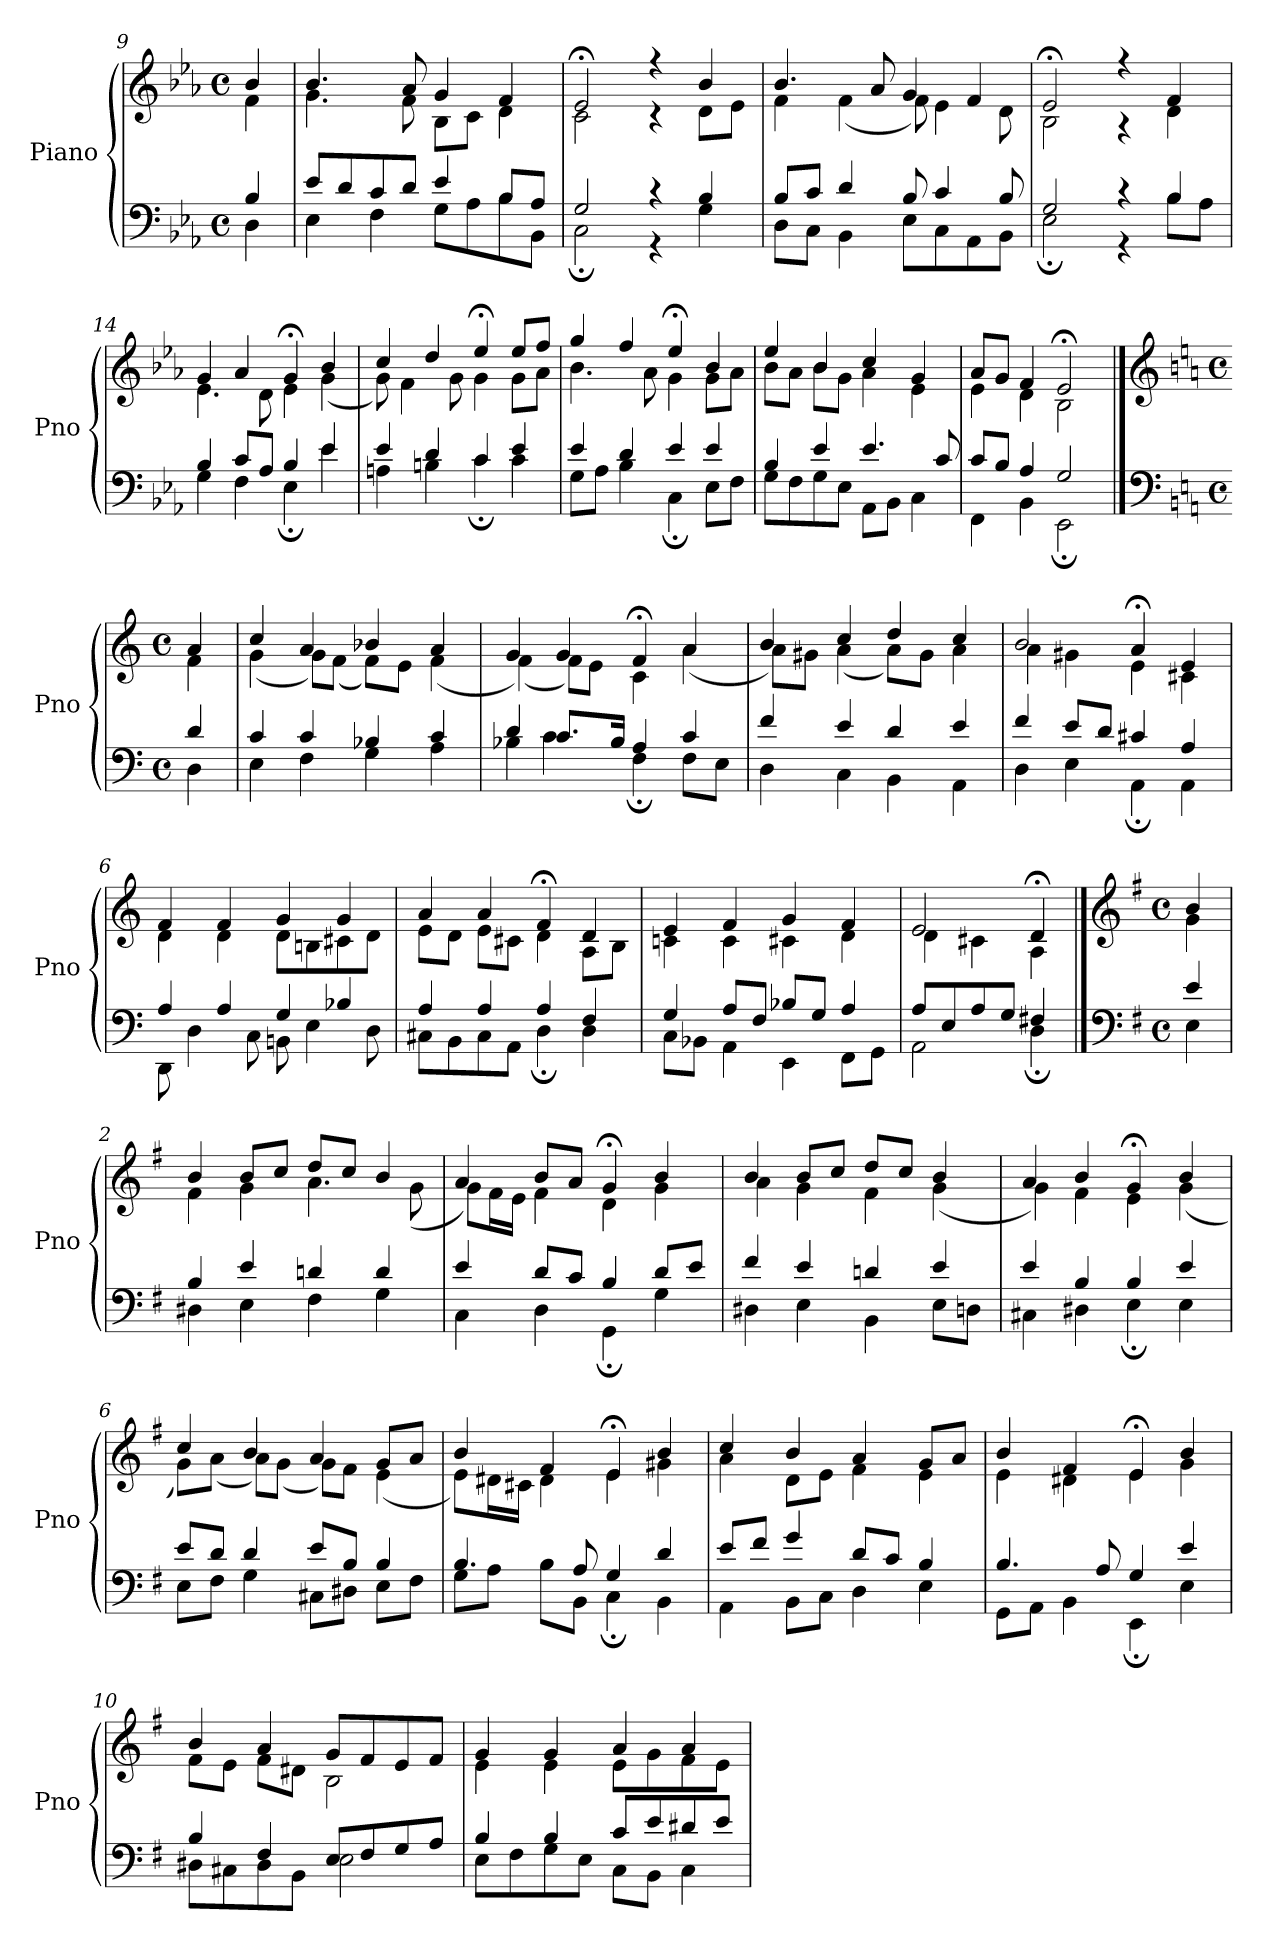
**kern	**kern
*part1	*part1
*staff2	*staff1
*I"Piano	*
*I'Pno	*
*clefF4	*clefG2
*k[b-e-a-]	*k[b-e-a-]
*M4/4	*M4/4
*met(c)	*met(c)
=9	=9
*^	*^
4B-/	4D\	4b-/	4f\
=10	=10	=10	=10
8e-/L	4E-\	4.b-/	4.g\
8d/	.	.	.
8c/	4F\	.	.
8d/J	.	8a-/	8f\
4e-/	8G\L	4g/	8B-\L
.	8A-\	.	8c\J
8B-/L	8B-\	4f/	4d\
8A-/J	8BB-\J	.	.
=11	=11	=11	=11
2G/	2C;\	2e-;</	2c\
4r	4r	4r	4r
4B-/	4G\	4b-/	8d\L
.	.	.	8e-\J
=12	=12	=12	=12
8B-/L	8D\L	4.b-/	4f\
8c/J	8C\J	.	.
4d/	4BB-\	.	(<4f\
.	.	8a-/	.
8B-/	8E-\L	4g/	8f\)
4c/	8C\	.	4e-\
.	8AA-\	4f/	.
8B-/	8BB-\J	.	8d\
=13	=13	=13	=13
2G/	2E-;\	2e-;</	2B-\
4r	4r	4r	4r
4B-/	8B-\L	4f/	4d\
.	8A-\J	.	.
=14	=14	=14	=14
4B-/	4G\	4g/	4.e-\
8c/L	4F\	4a-/	.
8A-/J	.	.	8d\
4B-/	4E-;\	4g;</	4e-\
4e-/	4e-\	4b-/	(<4g\
=15	=15	=15	=15
4e-/	4An\	4cc/	8g\)
.	.	.	4f\
4d/	4Bn\	4dd/	.
.	.	.	8g\
4c/	4c;\	4ee-;</	4g\
4e-/	4c\	8ee-/L	8g\L
.	.	8ff/J	8a-\J
=16	=16	=16	=16
4e-/	8G\L	4gg/	4.b-\
.	8A-\J	.	.
4d/	4B-\	4ff/	.
.	.	.	8a-\
4e-/	4C;\	4ee-;</	4g\
4e-/	8E-\L	4b-/	8g\L
.	8F\J	.	8a-\J
=17	=17	=17	=17
4B-/	8G\L	4ee-/	8b-\L
.	8F\	.	8a-\J
4e-/	8G\	4b-/	8b-\L
.	8E-\J	.	8g\J
4.e-/	8AA-\L	4cc/	4a-\
.	8BB-\J	.	.
.	4C\	4g/	4e-\
8c/	.	.	.
=18	=18	=18	=18
8c/L	4FF\	8a-/L	4e-\
8B-/J	.	8g/J	.
4A-/	4BB-\	4f/	4d\
2G/	2EE-;\	2e-;</	2B-\
==1	==1	==1	==1
*clefF4	*	*clefG2	*
*k[]	*	*k[]	*
*M4/4	*	*M4/4	*
*met(c)	*	*met(c)	*
4d/	4D\	4a/	4f\
=2	=2	=2	=2
4c/	4E\	4cc/	(<4g\
4c/	4F\	4a/	8g\L)
.	.	.	(<8f\J
4B-X/	4G\	4b-X/	8f\L)
.	.	.	8e\J
4c/	4A\	4a/	(<4f\
=3	=3	=3	=3
4d/	4B-X\	4g/	(<4f\)
8.c/L	4c\	4g/	8f\L)
.	.	.	8e\J
16B-/Jk	.	.	.
4A/	4F;\	4f;</	4c\
4c/	8F\L	4a/	(<4a\
.	8E\J	.	.
=4	=4	=4	=4
4f/	4D\	4b/	8a\L)
.	.	.	8g#X\J
4e/	4C\	4cc/	(<4a\
4d/	4BB\	4dd/	8a\L)
.	.	.	8g#\J
4e/	4AA\	4cc/	4a\
=5	=5	=5	=5
4f/	4D\	2b/	4a\
8e/L	4E\	.	4g#X\
8d/J	.	.	.
4c#X/	4AA;\	4a;</	4e\
4A/	4AA\	4e/	4c#X\
=6	=6	=6	=6
4A/	8DD\	4f/	4d\
.	4D\	.	.
4A/	.	4f/	4d\
.	8C\	.	.
4G/	8BBn\	4g/	8d\L
.	4E\	.	8Bn\
4B-X/	.	4g/	8c#X\
.	8D\	.	8d\J
=7	=7	=7	=7
4A/	8C#X\L	4a/	8e\L
.	8BB\	.	8d\J
4A/	8C#\	4a/	8e\L
.	8AA\J	.	8c#X\J
4A/	4D;\	4f;</	4d\
4F/	4D\	4d/	8A\L
.	.	.	8B\J
=8	=8	=8	=8
4G/	8C\L	4e/	4cn\
.	8BB-X\J	.	.
8A/L	4AA\	4f/	4c\
8F/J	.	.	.
8B-X/L	4EE\	4g/	4c#X\
8G/J	.	.	.
4A/	8FF\L	4f/	4d\
.	8GG\J	.	.
=9	=9	=9	=9
8A/L	2AA\	2e/	4d\
8E/	.	.	.
8A/	.	.	4c#X\
8G/J	.	.	.
4F#X/	4D;\	4d;</	4A\
==1	==1	==1	==1
*clefF4	*	*clefG2	*
*k[f#]	*	*k[f#]	*
*M4/4	*	*M4/4	*
*met(c)	*	*met(c)	*
4e/	4E\	4b/	4g\
=2	=2	=2	=2
4B/	4D#X\	4b/	4f#\
4e/	4E\	8b/L	4g\
.	.	8cc/J	.
4dn/	4F#\	8dd/L	4.a\
.	.	8cc/J	.
4d/	4G\	4b/	.
.	.	.	(<8g\
=3	=3	=3	=3
4e/	4C\	4a/	8g\L)
.	.	.	16f#\L
.	.	.	16e\JJ
8d/L	4D\	8b/L	4f#\
8c/J	.	8a/J	.
4B/	4GG;\	4g;</	4d\
8d/L	4G\	4b/	4g\
8e/J	.	.	.
=4	=4	=4	=4
4f#/	4D#X\	4b/	4a\
4e/	4E\	8b/L	4g\
.	.	8cc/J	.
4dn/	4BB\	8dd/L	4f#\
.	.	8cc/J	.
4e/	8E\L	4b/	(<4g\
.	8Dn\J	.	.
=5	=5	=5	=5
4e/	4C#X\	4a/	4g\)
4B/	4D#X\	4b/	4f#\
4B/	4E;\	4g;</	4e\
4e/	4E\	4b/	(<4g\
=6	=6	=6	=6
8e/L	8E\L	4cc/	8g\L)
8d/J	8F#\J	.	(<8a\J
4d/	4G\	4b/	8a\L)
.	.	.	(<8g\J
8e/L	8C#X\L	4a/	8g\L)
8B/J	8D#X\J	.	8f#\J
4B/	8E\L	8g/L	(<4e\
.	8F#\J	8a/J	.
=7	=7	=7	=7
4.B/	8G\L	4b/	8e\L)
.	8A\J	.	16d#X\L
.	.	.	16c#X\JJ
.	8B\L	4f#/	4d#\
8A/	8BB\J	.	.
4G/	4C;\	4e;</	4e\
4d/	4BB\	4b/	4g#X\
=8	=8	=8	=8
8e/L	4AA\	4cc/	4a\
8f#/J	.	.	.
4g/	8BB\L	4b/	8d\L
.	8C\J	.	8e\J
8d/L	4D\	4a/	4f#\
8c/J	.	.	.
4B/	4E\	8g/L	4e\
.	.	8a/J	.
=9	=9	=9	=9
4.B/	8GG\L	4b/	4e\
.	8AA\J	.	.
.	4BB\	4f#/	4d#X\
8A/	.	.	.
4G/	4EE;\	4e;</	4e\
4e/	4E\	4b/	4g\
=10	=10	=10	=10
4B/	8D#X\L	4b/	8f#\L
.	8C#X\	.	8e\J
4F#/	8D#\	4a/	8f#\L
.	8BB\J	.	8d#X\J
8E/L	2E\	8g/L	2B\
8F#/	.	8f#/	.
8G/	.	8e/	.
8A/J	.	8f#/J	.
=11	=11	=11	=11
4B/	8E\L	4g/	4e\
.	8F#\	.	.
4B/	8G\	4g/	4e\
.	8E\J	.	.
8c/L	8C\L	4a/	8e\L
8e/	8BB\J	.	8g\
8d#X/	4C\	4a/	8f#\
8e/J	.	.	8e\J
*v	*v	*	*
*	*v	*v
=	=
*-	*-
